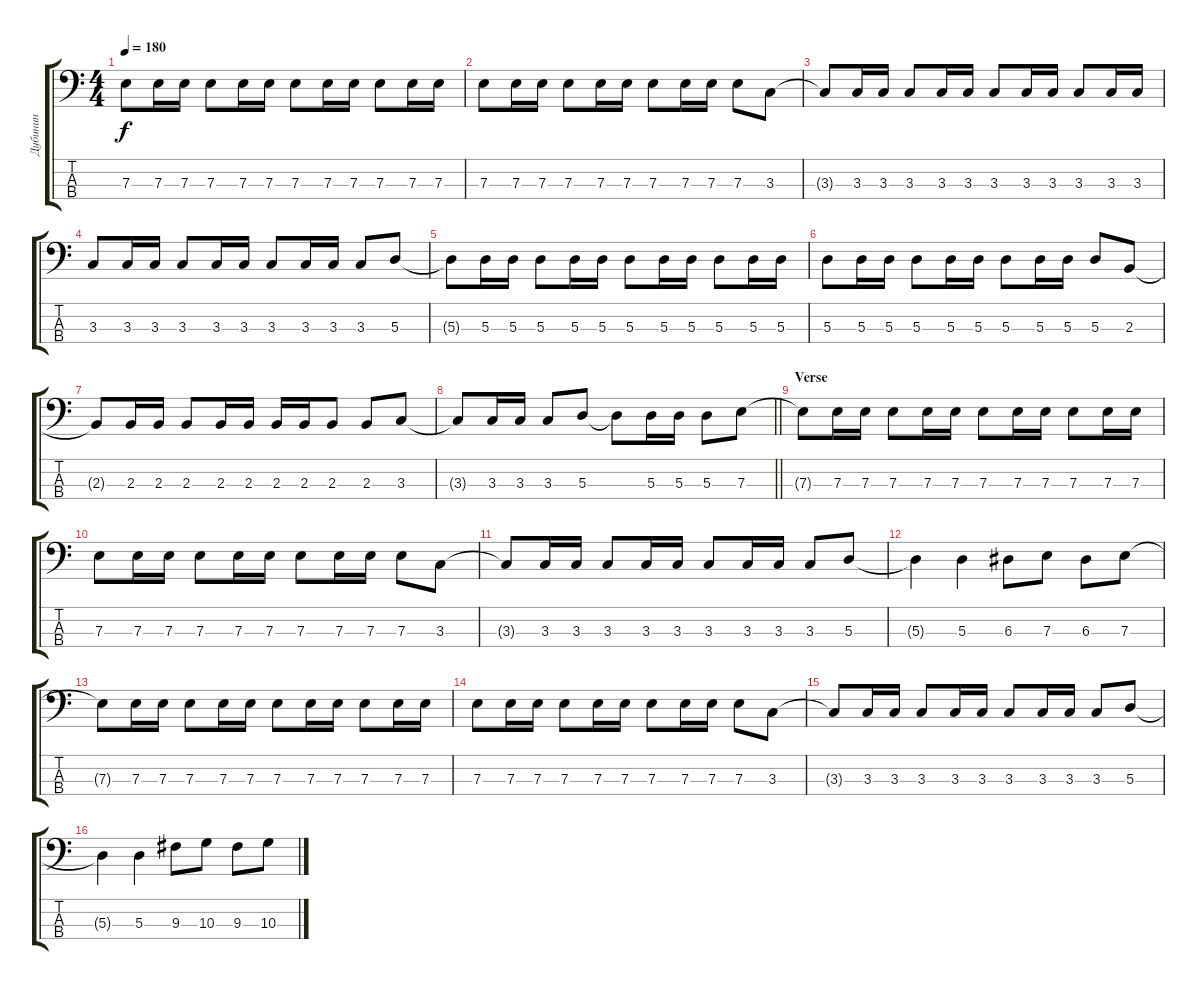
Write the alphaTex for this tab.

\track ("Дубинин" "Дубинин") {instrument electricbassfinger}
\staff {score tabs}
\tuning (G2 D2 A1 E1) {hide}
\ts (4 4)
\tempo 180
\clef f4
\ks c
7.3{t}.8{dy f} 7.3.16 7.3.16 7.3.8 7.3.16 7.3.16 7.3.8 7.3.16 7.3.16 7.3.8 7.3.16 7.3.16 |
7.3.8 7.3.16 7.3.16 7.3.8 7.3.16 7.3.16 7.3.8 7.3.16 7.3.16 7.3.8 3.3.8 |
3.3{t}.8 3.3.16 3.3.16 3.3.8 3.3.16 3.3.16 3.3.8 3.3.16 3.3.16 3.3.8 3.3.16 3.3.16 |
3.3.8 3.3.16 3.3.16 3.3.8 3.3.16 3.3.16 3.3.8 3.3.16 3.3.16 3.3.8 5.3.8 |
5.3{t}.8 5.3.16 5.3.16 5.3.8 5.3.16 5.3.16 5.3.8 5.3.16 5.3.16 5.3.8 5.3.16 5.3.16 |
5.3.8 5.3.16 5.3.16 5.3.8 5.3.16 5.3.16 5.3.8 5.3.16 5.3.16 5.3.8 2.3.8 |
2.3{t}.8 2.3.16 2.3.16 2.3.8 2.3.16 2.3.16 2.3.16 2.3.16 2.3.8 2.3.8 3.3.8 |
\barLineRight lightlight
3.3{t}.8 3.3.16 3.3.16 3.3.8 5.3.8 5.3{t}.8 5.3.16 5.3.16 5.3.8 7.3.8 |
\section ("" "Verse")
7.3{t}.8 7.3.16 7.3.16 7.3.8 7.3.16 7.3.16 7.3.8 7.3.16 7.3.16 7.3.8 7.3.16 7.3.16 |
7.3.8 7.3.16 7.3.16 7.3.8 7.3.16 7.3.16 7.3.8 7.3.16 7.3.16 7.3.8 3.3.8 |
3.3{t}.8 3.3.16 3.3.16 3.3.8 3.3.16 3.3.16 3.3.8 3.3.16 3.3.16 3.3.8 5.3.8 |
5.3{t}.4 5.3.4 6.3.8 7.3.8 6.3.8 7.3.8 |
7.3{t}.8 7.3.16 7.3.16 7.3.8 7.3.16 7.3.16 7.3.8 7.3.16 7.3.16 7.3.8 7.3.16 7.3.16 |
7.3.8 7.3.16 7.3.16 7.3.8 7.3.16 7.3.16 7.3.8 7.3.16 7.3.16 7.3.8 3.3.8 |
3.3{t}.8 3.3.16 3.3.16 3.3.8 3.3.16 3.3.16 3.3.8 3.3.16 3.3.16 3.3.8 5.3.8 |
5.3{t}.4 5.3.4 9.3.8 10.3.8 9.3.8 10.3.8
